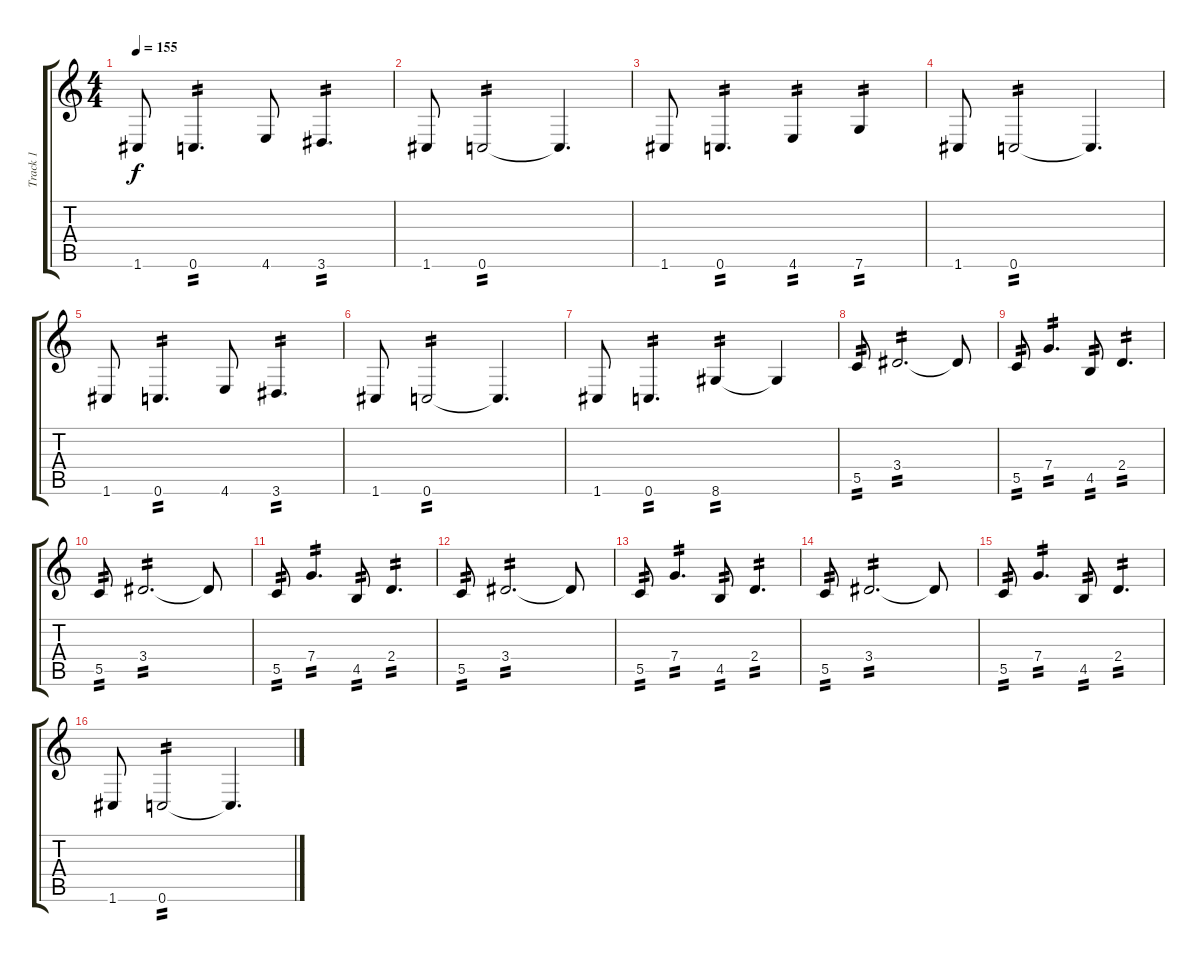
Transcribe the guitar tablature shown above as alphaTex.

\track ("Track 1" "Track 1") {instrument distortionguitar}
\staff {score tabs}
\tuning (D4 A3 F3 C3 G2 C2) {hide}
\ts (4 4)
\tempo 155
\clef g2
\ks c
1.6.8{dy f} 0.6.4{d tp 2} 4.6.8 3.6.4{d tp 2} |
1.6.8 0.6.2{tp 2} 0.6{t}.4{d} |
1.6.8 0.6.4{d tp 2} 4.6.4{tp 2} 7.6.4{tp 2} |
1.6.8 0.6.2{tp 2} 0.6{t}.4{d} |
1.6.8 0.6.4{d tp 2} 4.6.8 3.6.4{d tp 2} |
1.6.8 0.6.2{tp 2} 0.6{t}.4{d} |
1.6.8 0.6.4{d tp 2} 8.6.4{tp 2} 8.6{t}.4 |
5.5.8{tp 2} 3.4.2{d tp 2} 3.4{t}.8 |
5.5.8{tp 2} 7.4.4{d tp 2} 4.5.8{tp 2} 2.4.4{d tp 2} |
5.5.8{tp 2} 3.4.2{d tp 2} 3.4{t}.8 |
5.5.8{tp 2} 7.4.4{d tp 2} 4.5.8{tp 2} 2.4.4{d tp 2} |
5.5.8{tp 2} 3.4.2{d tp 2} 3.4{t}.8 |
5.5.8{tp 2} 7.4.4{d tp 2} 4.5.8{tp 2} 2.4.4{d tp 2} |
5.5.8{tp 2} 3.4.2{d tp 2} 3.4{t}.8 |
5.5.8{tp 2} 7.4.4{d tp 2} 4.5.8{tp 2} 2.4.4{d tp 2} |
1.6.8 0.6.2{tp 2} 0.6{t}.4{d}
